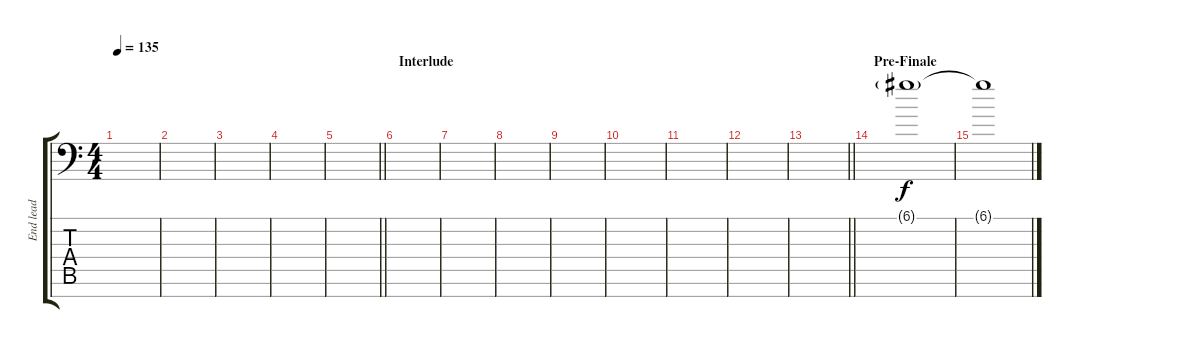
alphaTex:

\track ("End lead" "End lead") {instrument overdrivenguitar}
\staff {score tabs}
\tuning (D4 A3 F3 C3 G2 D2 A1) {hide}
\ts (4 4)
\tempo 135
\clef f4
\ks c
|
|
|
|
\barLineRight lightlight
|
\section ("" "Interlude")
|
|
|
|
|
|
|
\barLineRight lightlight
|
\section ("" "Pre-Finale")
6.1{g}.1{instrument pad2warm} |
6.1{t}.1{dy f}
